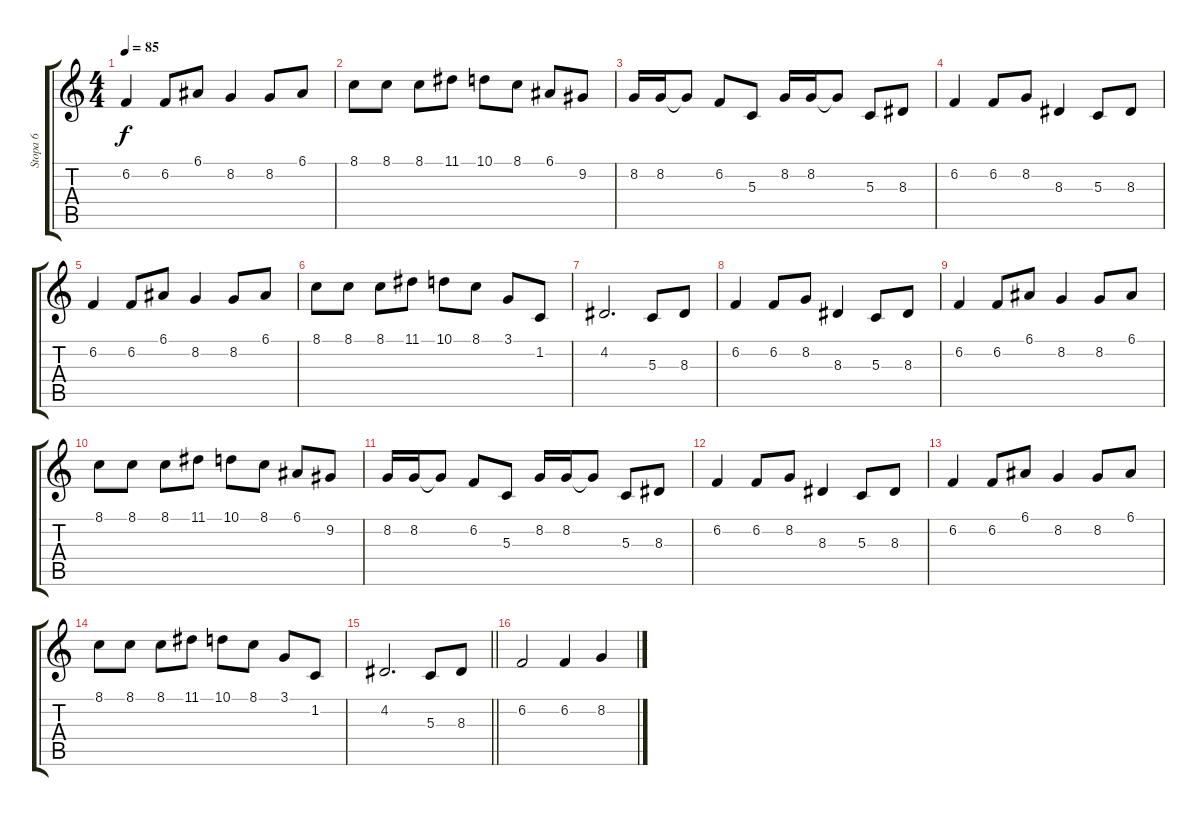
\track ("Stopa 6" "Stopa 6") {instrument musicbox}
\staff {score tabs}
\tuning (E4 B3 G3 D3 A2 E2) {hide}
\ts (4 4)
\tempo 85
\clef g2
\ks c
6.2.4{dy f} 6.2.8 6.1.8 8.2.4 8.2.8 6.1.8 |
8.1.8 8.1.8 8.1.8 11.1.8 10.1.8 8.1.8 6.1.8 9.2.8 |
8.2.16 8.2.16 8.2{t}.8 6.2.8 5.3.8 8.2.16 8.2.16 8.2{t}.8 5.3.8 8.3.8 |
6.2.4 6.2.8 8.2.8 8.3.4 5.3.8 8.3.8 |
6.2.4 6.2.8 6.1.8 8.2.4 8.2.8 6.1.8 |
8.1.8 8.1.8 8.1.8 11.1.8 10.1.8 8.1.8 3.1.8 1.2.8 |
4.2.2{d} 5.3.8 8.3.8 |
6.2.4 6.2.8 8.2.8 8.3.4 5.3.8 8.3.8 |
6.2.4 6.2.8 6.1.8 8.2.4 8.2.8 6.1.8 |
8.1.8 8.1.8 8.1.8 11.1.8 10.1.8 8.1.8 6.1.8 9.2.8 |
8.2.16 8.2.16 8.2{t}.8 6.2.8 5.3.8 8.2.16 8.2.16 8.2{t}.8 5.3.8 8.3.8 |
6.2.4 6.2.8 8.2.8 8.3.4 5.3.8 8.3.8 |
6.2.4 6.2.8 6.1.8 8.2.4 8.2.8 6.1.8 |
8.1.8 8.1.8 8.1.8 11.1.8 10.1.8 8.1.8 3.1.8 1.2.8 |
\barLineRight lightlight
4.2.2{d} 5.3.8 8.3.8 |
\section ("" "")
6.2.2 6.2.4 8.2.4
